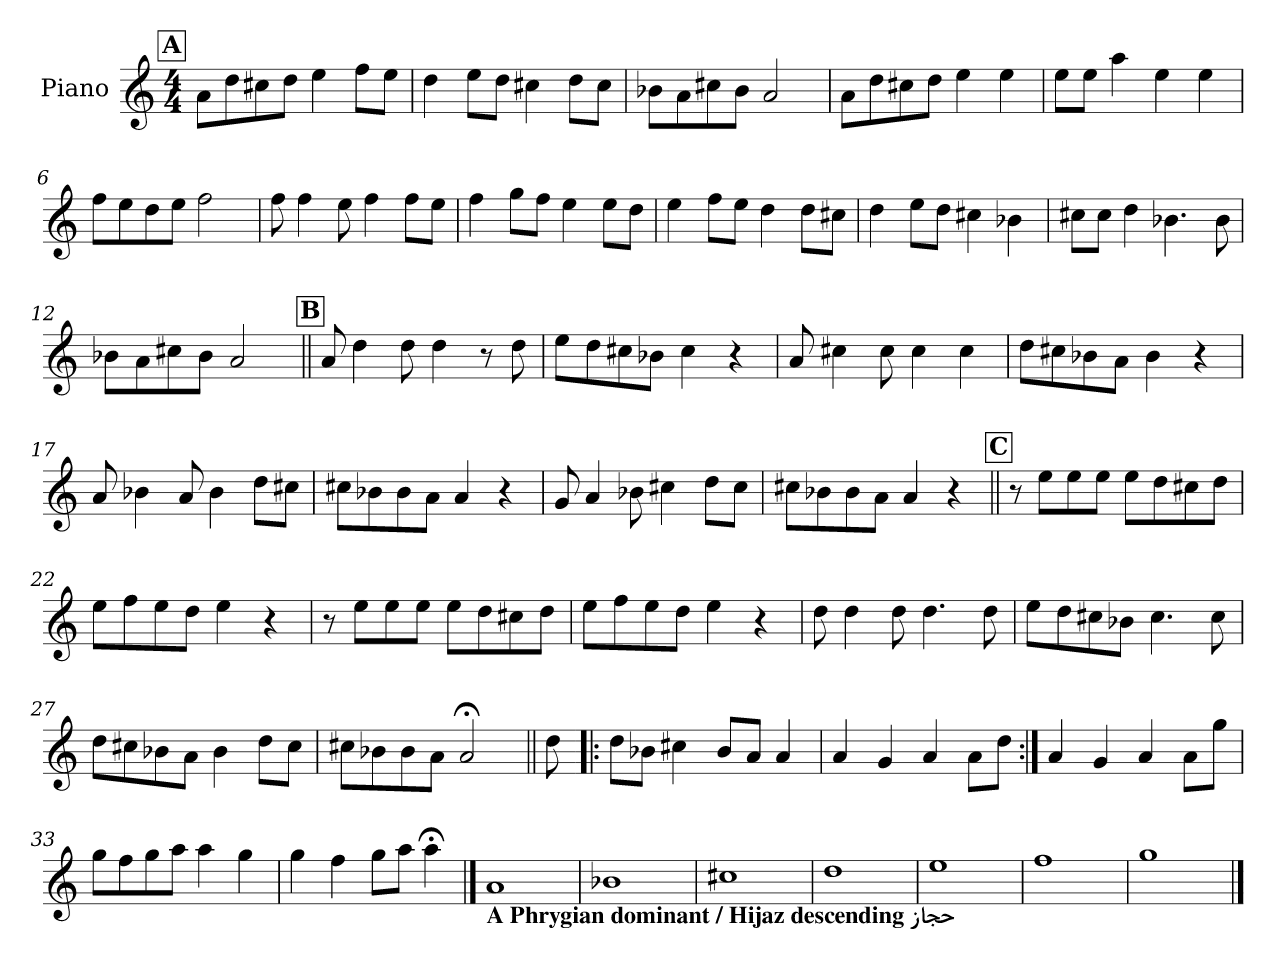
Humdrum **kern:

**kern
*part1
*staff1
*I"Piano
*I'Pno.
*clefG2
*k[]
*M4/4
*MM120
!!LO:REH:place=s1:a:B:fs=14:t=A
=1
8a\L
8dd\
8cc#X\
8dd\J
4ee\
8ff\L
8ee\J
=2
4dd\
8ee\L
8dd\J
4cc#X\
8dd\L
8cc#\J
=3
8b-X\L
8a\
8cc#X\
8b-\J
2a/
!!LO:LB:g=z
=4
8a\L
8dd\
8cc#X\
8dd\J
4ee\
4ee\
=5
8ee\L
8ee\J
4aa\
4ee\
4ee\
=6
8ff\L
8ee\
8dd\
8ee\J
2ff\
!!LO:LB:g=z
=7
8ff\
4ff\
8ee\
4ff\
8ff\L
8ee\J
=8
4ff\
8gg\L
8ff\J
4ee\
8ee\L
8dd\J
=9
4ee\
8ff\L
8ee\J
4dd\
8dd\L
8cc#X\J
!!LO:LB:g=z
=10
4dd\
8ee\L
8dd\J
4cc#X\
4b-X\
=11
8cc#X\L
8cc#\J
4dd\
4.b-X\
8b-\
=12
8b-X\L
8a\
8cc#X\
8b-\J
2a/
!!LO:LB:g=z
!!LO:REH:place=s1:a:B:fs=14:t=B
=13||
8a/
4dd\
8dd\
4dd\
8r
8dd\
=14
8ee\L
8dd\
8cc#X\
8b-X\J
4cc#\
4r
=15
8a/
4cc#X\
8cc#\
4cc#\
4cc#\
=16
8dd\L
8cc#X\
8b-X\
8a\J
4b-\
4r
!!LO:LB:g=z
=17
8a/
4b-X\
8a/
4b-\
8dd\L
8cc#X\J
=18
8cc#X\L
8b-X\
8b-\
8a\J
4a/
4r
=19
8g/
4a/
8b-X\
4cc#X\
8dd\L
8cc#\J
=20
8cc#X\L
8b-X\
8b-\
8a\J
4a/
4r
!!LO:LB:g=z
!!LO:REH:place=s1:a:B:fs=14:t=C
=21||
8r
8ee\L
8ee\
8ee\J
8ee\L
8dd\
8cc#X\
8dd\J
=22
8ee\L
8ff\
8ee\
8dd\J
4ee\
4r
=23
8r
8ee\L
8ee\
8ee\J
8ee\L
8dd\
8cc#X\
8dd\J
=24
8ee\L
8ff\
8ee\
8dd\J
4ee\
4r
!!LO:LB:g=z
=25
8dd\
4dd\
8dd\
4.dd\
8dd\
=26
8ee\L
8dd\
8cc#X\
8b-X\J
4.cc#\
8cc#\
=27
8dd\L
8cc#X\
8b-X\
8a\J
4b-\
8dd\L
8cc#\J
=28
8cc#X\L
8b-X\
8b-\
8a\J
2a;</
!!LO:LB:g=z
=29||
!!LO:REH:place=s1:a:B:fs=14:t=D
*MM80
8dd\
=30!|:
8dd\L
8b-X\J
4cc#X\
8b-/L
8a/J
4a/
=31
4a/
4g/
4a/
8a\L
8dd\J
!!LO:LB:g=z
=32:|!
4a/
4g/
4a/
8a\L
8gg\J
=33
8gg\L
8ff\
8gg\
8aa\J
4aa\
4gg\
=34
4gg\
4ff\
8gg\L
8aa\J
4aa;<\
!!LO:PB:g=z
==34X1
!LO:TX:b:t=A Phrygian dominant / Hijaz descending حجاز
1a
=35
1b-X
=36
1cc#X
=36X2
1dd
=37
1ee
=37X3
1ff
=38
1gg
==
*-
